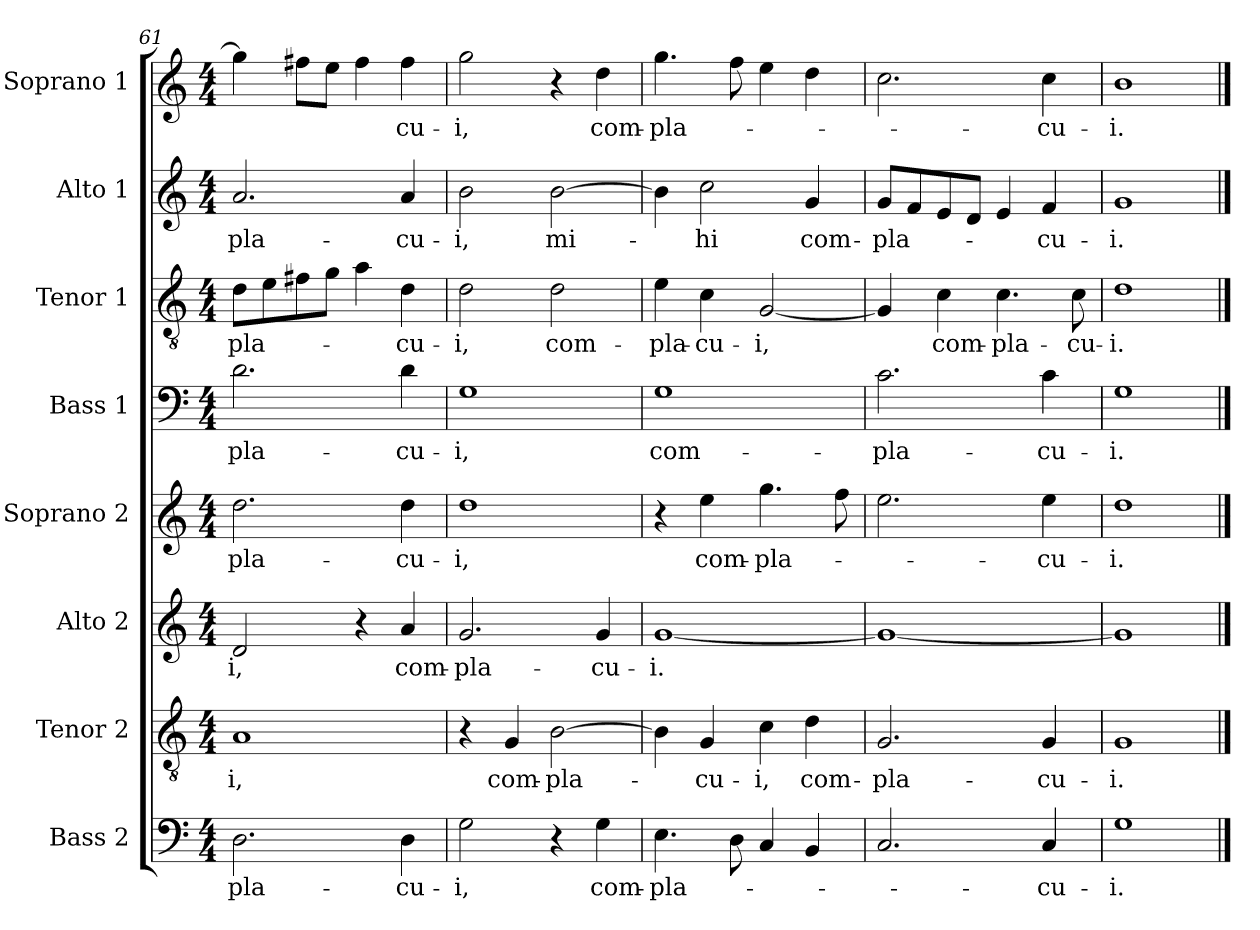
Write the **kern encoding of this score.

**kern	**text	**kern	**text	**kern	**text	**kern	**text	**kern	**text	**kern	**text	**kern	**text	**kern	**text
*part8	*part8	*part7	*part7	*part6	*part6	*part5	*part5	*part4	*part4	*part3	*part3	*part2	*part2	*part1	*part1
*staff8	*staff8	*staff7	*staff7	*staff6	*staff6	*staff5	*staff5	*staff4	*staff4	*staff3	*staff3	*staff2	*staff2	*staff1	*staff1
*I"Bass 2	*	*I"Tenor 2	*	*I"Alto 2	*	*I"Soprano 2	*	*I"Bass 1	*	*I"Tenor 1	*	*I"Alto 1	*	*I"Soprano 1	*
*I'B 2	*	*I'T 2	*	*I'A 2	*	*I'S 2	*	*I'B 1	*	*I'T 1	*	*I'A 1	*	*I'S 1	*
!!LO:LB:g=z
*clefF4	*	*clefGv2	*	*clefG2	*	*clefG2	*	*clefF4	*	*clefGv2	*	*clefG2	*	*clefG2	*
*k[]	*	*k[]	*	*k[]	*	*k[]	*	*k[]	*	*k[]	*	*k[]	*	*k[]	*
*C:	*	*C:	*	*C:	*	*C:	*	*C:	*	*C:	*	*C:	*	*C:	*
*M4/4	*	*M4/4	*	*M4/4	*	*M4/4	*	*M4/4	*	*M4/4	*	*M4/4	*	*M4/4	*
=61	=61	=61	=61	=61	=61	=61	=61	=61	=61	=61	=61	=61	=61	=61	=61
!	!LO:LY:b	!	!LO:LY:b	!	!LO:LY:b	!	!LO:LY:b	!	!LO:LY:b	!	!LO:LY:b	!	!LO:LY:b	!	!
2.D\	-pla-	1A	-i,	2d/	-i,	2.dd\	-pla-	2.d\	-pla-	8d\L	-pla-	2.a/	-pla-	4gg\]	.
.	.	.	.	.	.	.	.	.	.	8e\	.	.	.	.	.
.	.	.	.	.	.	.	.	.	.	8f#X\	.	.	.	8ff#X\L	.
.	.	.	.	.	.	.	.	.	.	8g\J	.	.	.	8ee\J	.
.	.	.	.	4r	.	.	.	.	.	4a\	.	.	.	4ff#\	.
!	!LO:LY:b	!	!	!	!LO:LY:b	!	!LO:LY:b	!	!LO:LY:b	!	!LO:LY:b	!	!LO:LY:b	!	!LO:LY:b
4D\	-cu-	.	.	4a/	com-	4dd\	-cu-	4d\	-cu-	4d\	-cu-	4a/	-cu-	4ff#\	-cu-
=62	=62	=62	=62	=62	=62	=62	=62	=62	=62	=62	=62	=62	=62	=62	=62
!	!LO:LY:b	!	!	!	!LO:LY:b	!	!LO:LY:b	!	!LO:LY:b	!	!LO:LY:b	!	!LO:LY:b	!	!LO:LY:b
2G\	-i,	4r	.	2.g/	-pla-	1dd	-i,	1G	-i,	2d\	-i,	2b\	-i,	2gg\	-i,
!	!	!	!LO:LY:b	!	!	!	!	!	!	!	!	!	!	!	!
.	.	4G/	com-	.	.	.	.	.	.	.	.	.	.	.	.
!	!	!	!LO:LY:b	!	!	!	!	!	!	!	!LO:LY:b	!	!LO:LY:b	!	!
4r	.	[2B\	-pla-	.	.	.	.	.	.	2d\	com-	[2b\	mi-	4r	.
!	!LO:LY:b	!	!	!	!LO:LY:b	!	!	!	!	!	!	!	!	!	!LO:LY:b
4G\	com-	.	.	4g/	-cu-	.	.	.	.	.	.	.	.	4dd\	com-
=63	=63	=63	=63	=63	=63	=63	=63	=63	=63	=63	=63	=63	=63	=63	=63
!	!LO:LY:b	!	!	!	!LO:LY:b	!	!	!	!LO:LY:b	!	!LO:LY:b	!	!	!	!LO:LY:b
4.E\	-pla-	4B\]	.	[1g	-i.	4r	.	1G	com-	4e\	-pla-	4b\]	.	4.gg\	-pla-
!	!	!	!LO:LY:b	!	!	!	!LO:LY:b	!	!	!	!LO:LY:b	!	!LO:LY:b	!	!
.	.	4G/	-cu-	.	.	4ee\	com-	.	.	4c\	-cu-	2cc\	-hi	.	.
8D\	.	.	.	.	.	.	.	.	.	.	.	.	.	8ff\	.
!	!	!	!LO:LY:b	!	!	!	!LO:LY:b	!	!	!	!LO:LY:b	!	!	!	!
4C/	.	4c\	-i,	.	.	4.gg\	-pla-	.	.	[2G/	-i,	.	.	4ee\	.
!	!	!	!LO:LY:b	!	!	!	!	!	!	!	!	!	!LO:LY:b	!	!
4BB/	.	4d\	com-	.	.	.	.	.	.	.	.	4g/	com-	4dd\	.
.	.	.	.	.	.	8ff\	.	.	.	.	.	.	.	.	.
=64	=64	=64	=64	=64	=64	=64	=64	=64	=64	=64	=64	=64	=64	=64	=64
!	!	!	!LO:LY:b	!	!	!	!	!	!LO:LY:b	!	!	!	!LO:LY:b	!	!
2.C/	.	2.G/	-pla-	1g_	.	2.ee\	.	2.c\	-pla-	4G/]	.	8g/L	-pla-	2.cc\	.
.	.	.	.	.	.	.	.	.	.	.	.	8f/	.	.	.
!	!	!	!	!	!	!	!	!	!	!	!LO:LY:b	!	!	!	!
.	.	.	.	.	.	.	.	.	.	4c\	com-	8e/	.	.	.
.	.	.	.	.	.	.	.	.	.	.	.	8d/J	.	.	.
!	!	!	!	!	!	!	!	!	!	!	!LO:LY:b	!	!	!	!
.	.	.	.	.	.	.	.	.	.	4.c\	-pla-	4e/	.	.	.
!	!LO:LY:b	!	!LO:LY:b	!	!	!	!LO:LY:b	!	!LO:LY:b	!	!	!	!LO:LY:b	!	!LO:LY:b
4C/	-cu-	4G/	-cu-	.	.	4ee\	-cu-	4c\	-cu-	.	.	4f/	-cu-	4cc\	-cu-
!	!	!	!	!	!	!	!	!	!	!	!LO:LY:b	!	!	!	!
.	.	.	.	.	.	.	.	.	.	8c\	-cu-	.	.	.	.
=65	=65	=65	=65	=65	=65	=65	=65	=65	=65	=65	=65	=65	=65	=65	=65
!	!LO:LY:b	!	!LO:LY:b	!	!	!	!LO:LY:b	!	!LO:LY:b	!	!LO:LY:b	!	!LO:LY:b	!	!LO:LY:b
1G	-i.	1G	-i.	1g]	.	1dd	-i.	1G	-i.	1d	-i.	1g	-i.	1b	-i.
==	==	==	==	==	==	==	==	==	==	==	==	==	==	==	==
*-	*-	*-	*-	*-	*-	*-	*-	*-	*-	*-	*-	*-	*-	*-	*-
